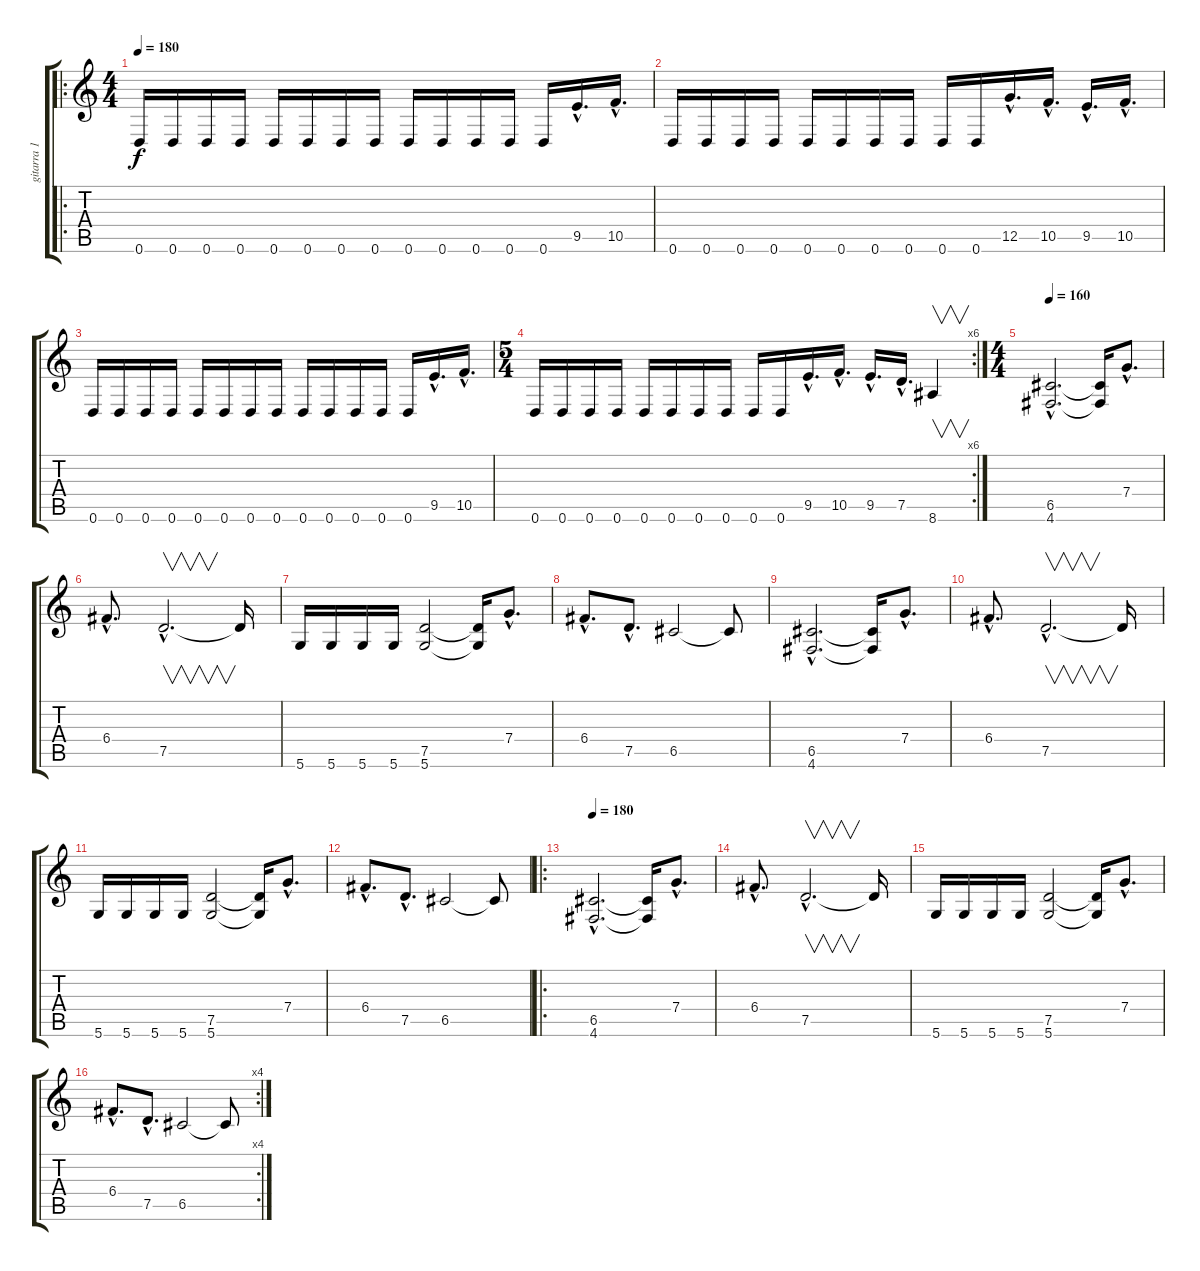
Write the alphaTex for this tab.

\track ("gitarra 1" "gitarra 1") {instrument distortionguitar}
\staff {score tabs}
\tuning (D4 A3 F3 C3 G2 D2) {hide}
\ro
\ts (4 4)
\tempo 180
\clef g2
\ks c
0.6.16{dy f} 0.6.16 0.6.16 0.6.16 0.6.16 0.6.16 0.6.16 0.6.16 0.6.16 0.6.16 0.6.16 0.6.16 0.6.16 9.5{hac}.16{d} 10.5{hac}.16{d} |
0.6.16 0.6.16 0.6.16 0.6.16 0.6.16 0.6.16 0.6.16 0.6.16 0.6.16 0.6.16 12.5{hac}.16{d} 10.5{hac}.16{d} 9.5{hac}.16{d} 10.5{hac}.16{d} |
0.6.16 0.6.16 0.6.16 0.6.16 0.6.16 0.6.16 0.6.16 0.6.16 0.6.16 0.6.16 0.6.16 0.6.16 0.6.16 9.5{hac}.16{d} 10.5{hac}.16{d} |
\rc 6
\ts (5 4)
0.6.16 0.6.16 0.6.16 0.6.16 0.6.16 0.6.16 0.6.16 0.6.16 0.6.16 0.6.16 9.5{hac}.16{d} 10.5{hac}.16{d} 9.5{hac}.16{d} 7.5{hac}.16{d} 8.6.4{v} |
\ts (4 4)
\tempo 160
(6.5{hac} 4.6{hac}).2{d} (6.5{t} 4.6{t}).16 7.4{hac}.8{d} |
6.4{hac}.8{d} 7.5{hac}.2{v d} 7.5{t}.16 |
5.6.16 5.6.16 5.6.16 5.6.16 (7.5 5.6).2 (7.5{t} 5.6{t}).16 7.4{hac}.8{d} |
6.4{hac}.8{d} 7.5{hac}.8{d} 6.5.2 6.5{t}.8 |
(6.5{hac} 4.6{hac}).2{d} (6.5{t} 4.6{t}).16 7.4{hac}.8{d} |
6.4{hac}.8{d} 7.5{hac}.2{v d} 7.5{t}.16 |
5.6.16 5.6.16 5.6.16 5.6.16 (7.5 5.6).2 (7.5{t} 5.6{t}).16 7.4{hac}.8{d} |
6.4{hac}.8{d} 7.5{hac}.8{d} 6.5.2 6.5{t}.8 |
\ro
\tempo 180
(6.5{hac} 4.6{hac}).2{d} (6.5{t} 4.6{t}).16 7.4{hac}.8{d} |
6.4{hac}.8{d} 7.5{hac}.2{v d} 7.5{t}.16 |
5.6.16 5.6.16 5.6.16 5.6.16 (7.5 5.6).2 (7.5{t} 5.6{t}).16 7.4{hac}.8{d} |
\rc 4
6.4{hac}.8{d} 7.5{hac}.8{d} 6.5.2 6.5{t}.8
